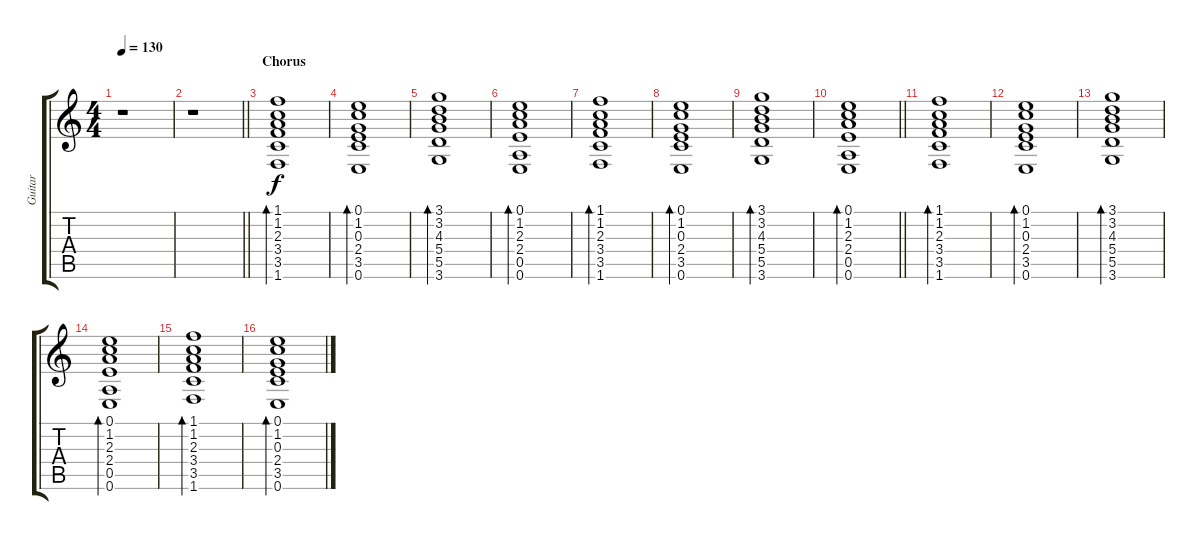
\track ("Guitar" "Guitar") {instrument acousticguitarsteel}
\staff {score tabs}
\tuning (E4 B3 G3 D3 A2 E2) {hide}
\ts (4 4)
\tempo 130
\clef g2
\ks c
r.1{dy mp} |
\barLineRight lightlight
r.1 |
\section ("" "Chorus")
(1.1 1.2 2.3 3.4 3.5 1.6).1{bd 60 dy f volume 7} |
(0.1 1.2 0.3 2.4 3.5 0.6).1{bd 60} |
(3.1 3.2 4.3 5.4 5.5 3.6).1{bd 60} |
(0.1 1.2 2.3 2.4 0.5 0.6).1{bd 60} |
(1.1 1.2 2.3 3.4 3.5 1.6).1{bd 60} |
(0.1 1.2 0.3 2.4 3.5 0.6).1{bd 60} |
(3.1 3.2 4.3 5.4 5.5 3.6).1{bd 60} |
\barLineRight lightlight
(0.1 1.2 2.3 2.4 0.5 0.6).1{bd 60} |
(1.1 1.2 2.3 3.4 3.5 1.6).1{bd 60} |
(0.1 1.2 0.3 2.4 3.5 0.6).1{bd 60} |
(3.1 3.2 4.3 5.4 5.5 3.6).1{bd 60} |
(0.1 1.2 2.3 2.4 0.5 0.6).1{bd 60} |
(1.1 1.2 2.3 3.4 3.5 1.6).1{bd 60} |
(0.1 1.2 0.3 2.4 3.5 0.6).1{bd 60}
